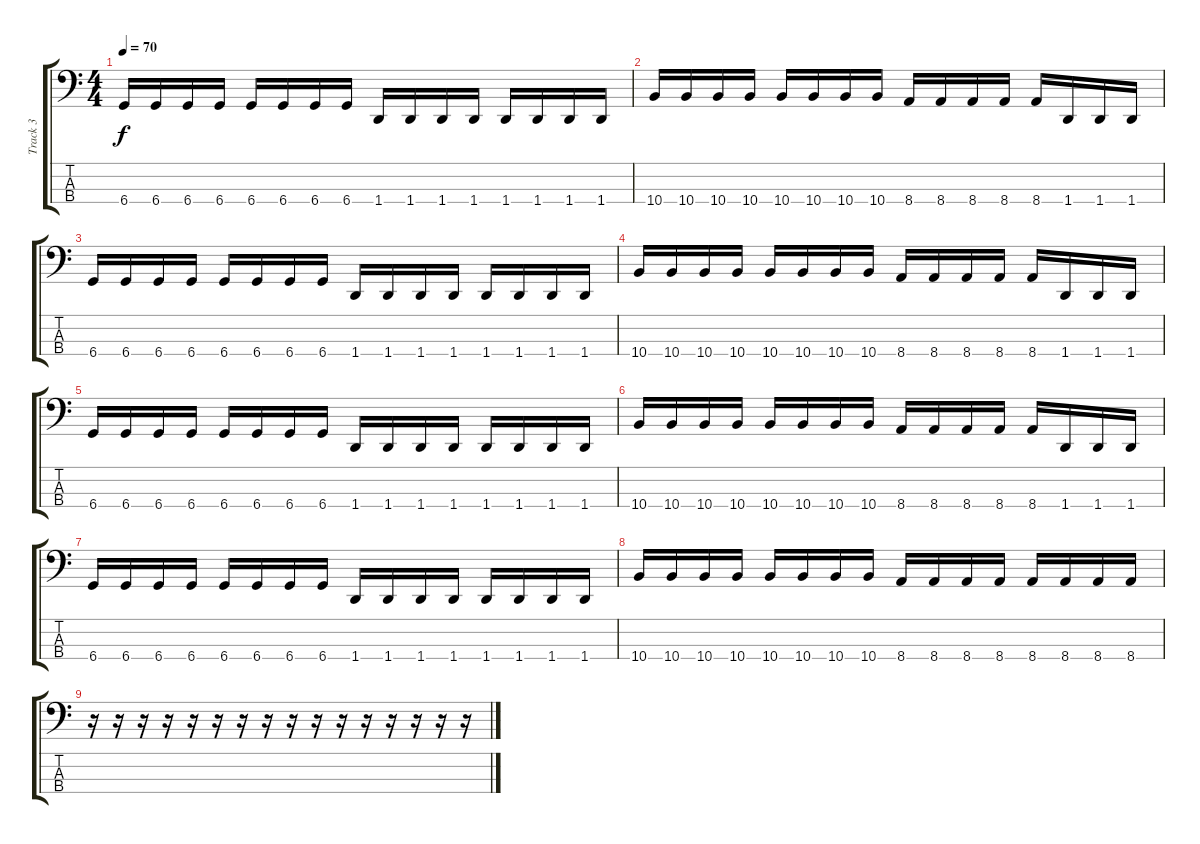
\track ("Track 3" "Track 3") {instrument electricbassfinger}
\staff {score tabs}
\tuning (Gb2 Db2 Ab1 Db1) {hide}
\ts (4 4)
\tempo 70
\clef f4
\ks c
6.4.16{dy f} 6.4.16 6.4.16 6.4.16 6.4.16 6.4.16 6.4.16 6.4.16 1.4.16 1.4.16 1.4.16 1.4.16 1.4.16 1.4.16 1.4.16 1.4.16 |
10.4.16 10.4.16 10.4.16 10.4.16 10.4.16 10.4.16 10.4.16 10.4.16 8.4.16 8.4.16 8.4.16 8.4.16 8.4.16 1.4.16 1.4.16 1.4.16 |
6.4.16 6.4.16 6.4.16 6.4.16 6.4.16 6.4.16 6.4.16 6.4.16 1.4.16 1.4.16 1.4.16 1.4.16 1.4.16 1.4.16 1.4.16 1.4.16 |
10.4.16 10.4.16 10.4.16 10.4.16 10.4.16 10.4.16 10.4.16 10.4.16 8.4.16 8.4.16 8.4.16 8.4.16 8.4.16 1.4.16 1.4.16 1.4.16 |
6.4.16 6.4.16 6.4.16 6.4.16 6.4.16 6.4.16 6.4.16 6.4.16 1.4.16 1.4.16 1.4.16 1.4.16 1.4.16 1.4.16 1.4.16 1.4.16 |
10.4.16 10.4.16 10.4.16 10.4.16 10.4.16 10.4.16 10.4.16 10.4.16 8.4.16 8.4.16 8.4.16 8.4.16 8.4.16 1.4.16 1.4.16 1.4.16 |
6.4.16 6.4.16 6.4.16 6.4.16 6.4.16 6.4.16 6.4.16 6.4.16 1.4.16 1.4.16 1.4.16 1.4.16 1.4.16 1.4.16 1.4.16 1.4.16 |
10.4.16 10.4.16 10.4.16 10.4.16 10.4.16 10.4.16 10.4.16 10.4.16 8.4.16 8.4.16 8.4.16 8.4.16 8.4.16 8.4.16 8.4.16 8.4.16 |
r.16 r.16 r.16 r.16 r.16 r.16 r.16 r.16 r.16 r.16 r.16 r.16 r.16 r.16 r.16 r.16
